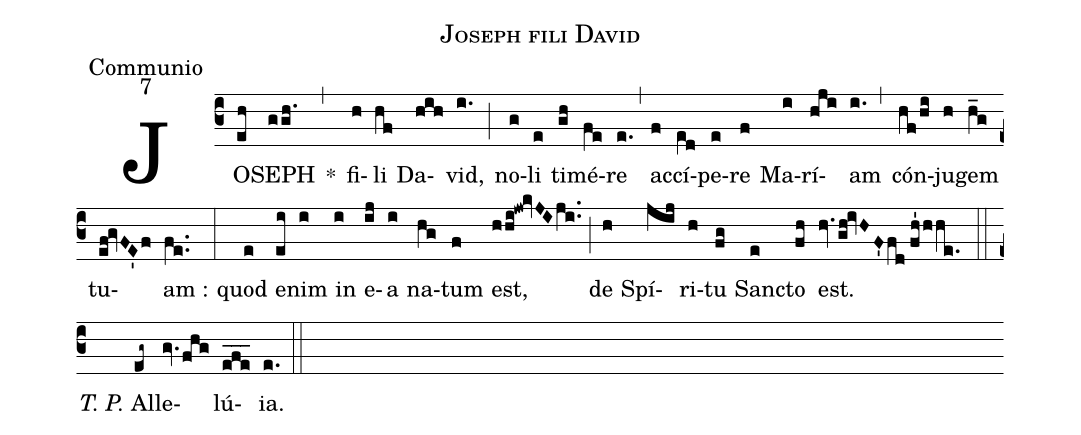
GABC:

name:Joseph fili David;
office-part:Communio;
mode:7;
%%
(c3) JO(eh)SEPH(ggh.) *(,) fi(h)li(hf) Da(hih)vid,(i.) (;) no(g)li(e) ti(gh)mé(fe)re(e.) (,) ac(f)cí(e[ll:1]d)pe(e)re(f) Ma(i)rí(hji)am(i.) (,) cón(hf/hi)ju(h)gem(h_g) tu(ef!gvFE'f)am :(fe..) (:) quod(e) e(ei)nim(i) in(i) e(ij)a(i) na(hg)tum(f) est,(hhi!jw!kvJIji..) (;) de(h) Spí(jij)ri(h)tu(fg) San(e)cto(fh) est.(hv.gh!ivHF'fd//fh'hhe.) (::) <i>T. P.</i> Al(eg~)le(gv.fhg)lú(efe___){ia}.(e.) (::)
